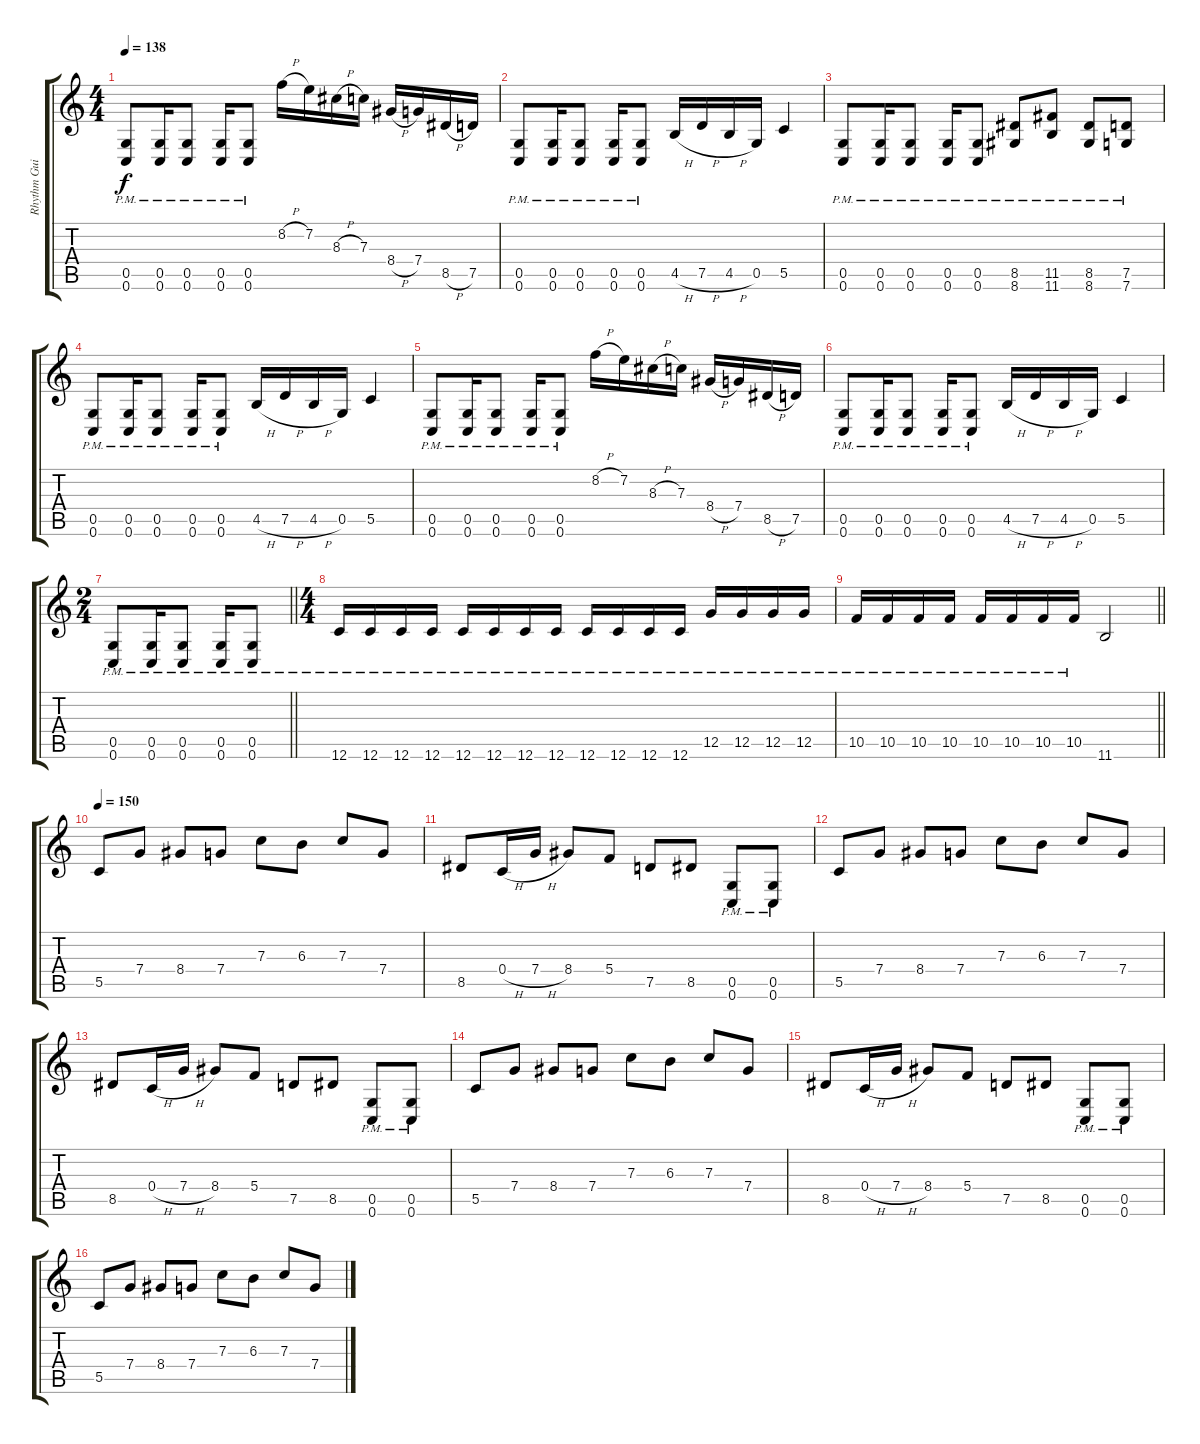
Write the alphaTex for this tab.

\track ("Rhythm Guitar 1" "Rhythm Gui") {instrument distortionguitar}
\staff {score tabs}
\tuning (D4 A3 F3 C3 G2 C2) {hide}
\ts (4 4)
\tempo 138
\clef g2
\ks c
(0.5{pm} 0.6{pm}).8{dy f instrument distortionguitar} (0.5{pm} 0.6{pm}).16 (0.5{pm} 0.6{pm}).8 (0.5{pm} 0.6{pm}).16 (0.5{pm} 0.6{pm}).8 8.2{h}.16 7.2.16 8.3{h}.16 7.3.16 8.4{h}.16 7.4.16 8.5{h}.16 7.5.16 |
(0.5{pm} 0.6{pm}).8 (0.5{pm} 0.6{pm}).16 (0.5{pm} 0.6{pm}).8 (0.5{pm} 0.6{pm}).16 (0.5{pm} 0.6{pm}).8 4.5{h}.16 7.5{h}.16 4.5{h}.16 0.5.16 5.5.4{instrument guitarharmonics} |
(0.5{pm} 0.6{pm}).8{instrument distortionguitar} (0.5{pm} 0.6{pm}).16 (0.5{pm} 0.6{pm}).8 (0.5{pm} 0.6{pm}).16 (0.5{pm} 0.6{pm}).8 (8.5{pm} 8.6{pm}).8 (11.5{pm} 11.6{pm}).8 (8.5{pm} 8.6{pm}).8 (7.5{pm} 7.6{pm}).8 |
(0.5{pm} 0.6{pm}).8 (0.5{pm} 0.6{pm}).16 (0.5{pm} 0.6{pm}).8 (0.5{pm} 0.6{pm}).16 (0.5{pm} 0.6{pm}).8 4.5{h}.16 7.5{h}.16 4.5{h}.16 0.5.16 5.5.4{instrument guitarharmonics} |
(0.5{pm} 0.6{pm}).8{instrument distortionguitar} (0.5{pm} 0.6{pm}).16 (0.5{pm} 0.6{pm}).8 (0.5{pm} 0.6{pm}).16 (0.5{pm} 0.6{pm}).8 8.2{h}.16 7.2.16 8.3{h}.16 7.3.16 8.4{h}.16 7.4.16 8.5{h}.16 7.5.16 |
(0.5{pm} 0.6{pm}).8 (0.5{pm} 0.6{pm}).16 (0.5{pm} 0.6{pm}).8 (0.5{pm} 0.6{pm}).16 (0.5{pm} 0.6{pm}).8 4.5{h}.16 7.5{h}.16 4.5{h}.16 0.5.16 5.5.4{instrument guitarharmonics} |
\ts (2 4)
\barLineRight lightlight
(0.5{pm} 0.6{pm}).8{instrument distortionguitar} (0.5{pm} 0.6{pm}).16 (0.5{pm} 0.6{pm}).8 (0.5{pm} 0.6{pm}).16 (0.5{pm} 0.6{pm}).8 |
\ts (4 4)
12.6{pm}.16 12.6{pm}.16 12.6{pm}.16 12.6{pm}.16 12.6{pm}.16 12.6{pm}.16 12.6{pm}.16 12.6{pm}.16 12.6{pm}.16 12.6{pm}.16 12.6{pm}.16 12.6{pm}.16 12.5{pm}.16 12.5{pm}.16 12.5{pm}.16 12.5{pm}.16 |
\barLineRight lightlight
10.5{pm}.16 10.5{pm}.16 10.5{pm}.16 10.5{pm}.16 10.5{pm}.16 10.5{pm}.16 10.5{pm}.16 10.5{pm}.16 11.6.2 |
\tempo 150
5.5.8 7.4.8 8.4.8 7.4.8 7.3.8 6.3.8 7.3.8 7.4.8 |
8.5.8 0.4{h}.16 7.4{h}.16 8.4.8 5.4.8 7.5.8 8.5.8 (0.5{pm} 0.6{pm}).8 (0.5{pm} 0.6{pm}).8 |
5.5.8 7.4.8 8.4.8 7.4.8 7.3.8 6.3.8 7.3.8 7.4.8 |
8.5.8 0.4{h}.16 7.4{h}.16 8.4.8 5.4.8 7.5.8 8.5.8 (0.5{pm} 0.6{pm}).8 (0.5{pm} 0.6{pm}).8 |
5.5.8 7.4.8 8.4.8 7.4.8 7.3.8 6.3.8 7.3.8 7.4.8 |
8.5.8 0.4{h}.16 7.4{h}.16 8.4.8 5.4.8 7.5.8 8.5.8 (0.5{pm} 0.6{pm}).8 (0.5{pm} 0.6{pm}).8 |
5.5.8 7.4.8 8.4.8 7.4.8 7.3.8 6.3.8 7.3.8 7.4.8
